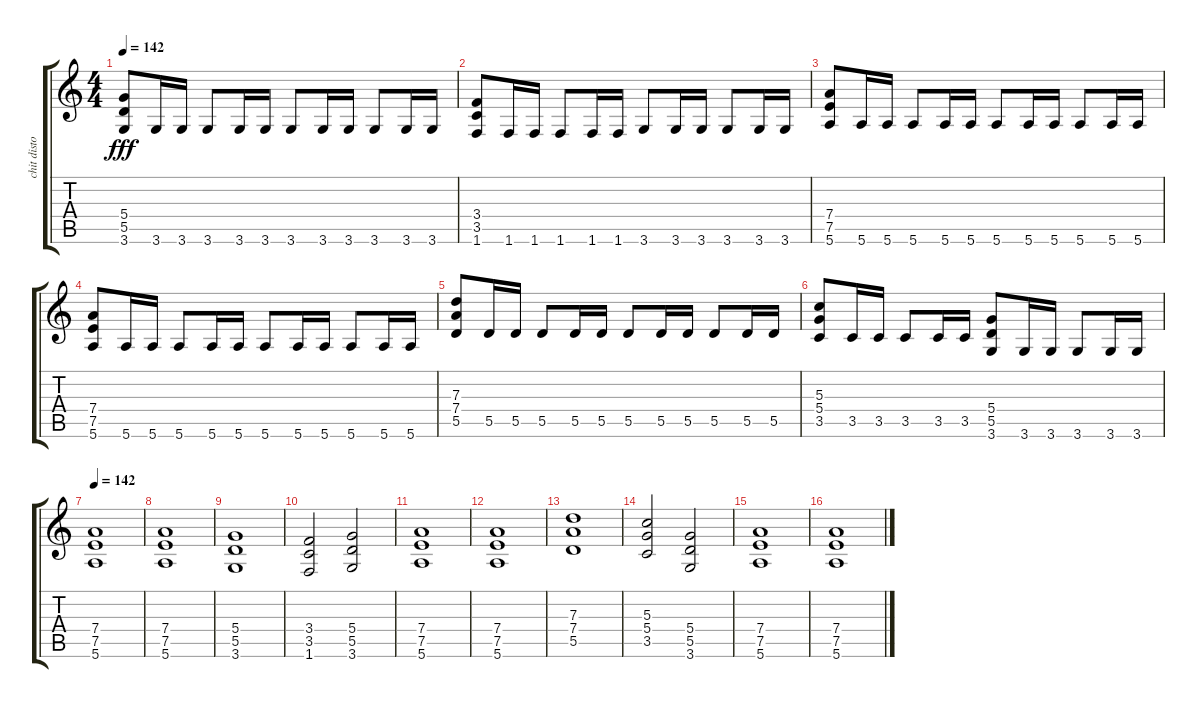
\track ("chit distorta" "chit disto") {instrument distortionguitar}
\staff {score tabs}
\tuning (E4 B3 G3 D3 A2 E2) {hide}
\ts (4 4)
\tempo 142
\clef g2
\ks c
(5.4 5.5 3.6).8{dy fff} 3.6.16 3.6.16 3.6.8 3.6.16 3.6.16 3.6.8 3.6.16 3.6.16 3.6.8 3.6.16 3.6.16 |
(3.4 3.5 1.6).8 1.6.16 1.6.16 1.6.8 1.6.16 1.6.16 3.6.8 3.6.16 3.6.16 3.6.8 3.6.16 3.6.16 |
(7.4 7.5 5.6).8 5.6.16 5.6.16 5.6.8 5.6.16 5.6.16 5.6.8 5.6.16 5.6.16 5.6.8 5.6.16 5.6.16 |
(7.4 7.5 5.6).8 5.6.16 5.6.16 5.6.8 5.6.16 5.6.16 5.6.8 5.6.16 5.6.16 5.6.8 5.6.16 5.6.16 |
(7.3 7.4 5.5).8 5.5.16 5.5.16 5.5.8 5.5.16 5.5.16 5.5.8 5.5.16 5.5.16 5.5.8 5.5.16 5.5.16 |
(5.3 5.4 3.5).8 3.5.16 3.5.16 3.5.8 3.5.16 3.5.16 (5.4 5.5 3.6).8 3.6.16 3.6.16 3.6.8 3.6.16 3.6.16 |
\tempo 142
(7.4 7.5 5.6).1 |
(7.4 7.5 5.6).1 |
(5.4 5.5 3.6).1 |
(3.4 3.5 1.6).2 (5.4 5.5 3.6).2 |
(7.4 7.5 5.6).1 |
(7.4 7.5 5.6).1 |
(7.3 7.4 5.5).1 |
(5.3 5.4 3.5).2 (5.4 5.5 3.6).2 |
(7.4 7.5 5.6).1 |
(7.4 7.5 5.6).1
